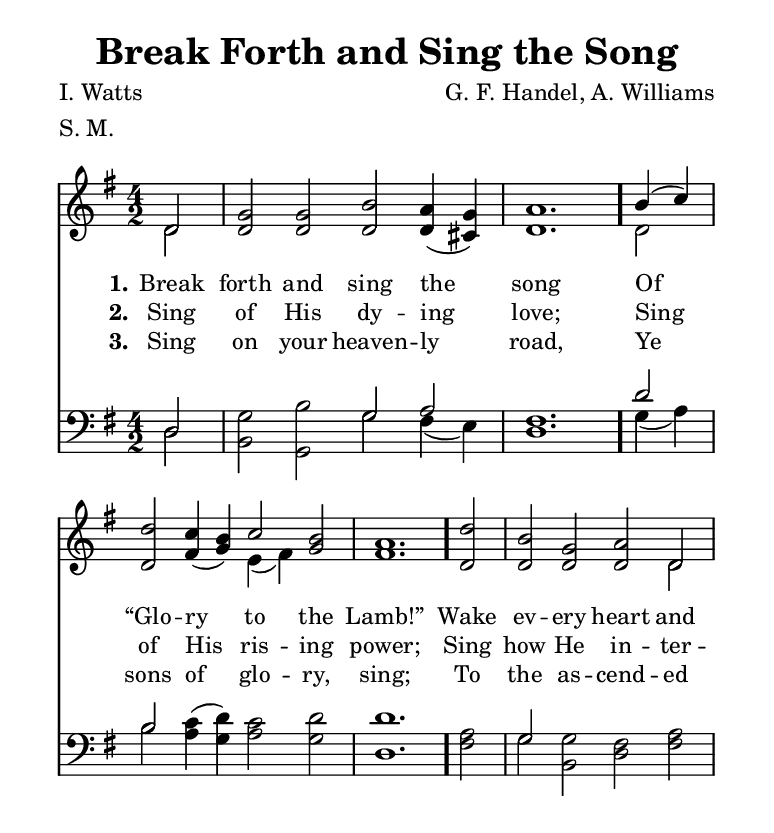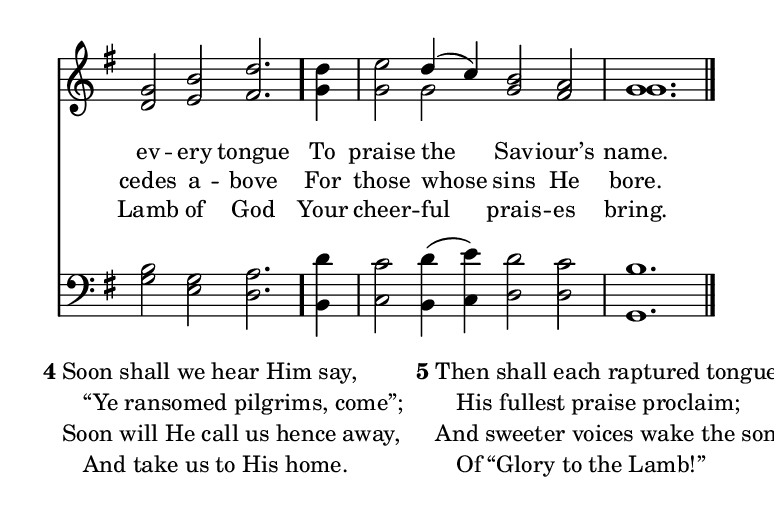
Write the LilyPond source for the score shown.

\include "common/global.ily"
\paper {
  \include "common/paper.ily"
  ragged-bottom = ##t
  system-system-spacing.padding = 3
  system-system-spacing.basic-distance = 3
}

\header{
  hymnnumber = "150"
  title = "Break Forth and Sing the Song"
  tunename = "St. Thomas"
  meter = "S. M."
  poet = "I. Watts"
  composer = "G. F. Handel, A. Williams" % http://hymnary.org/tune/st_thomas_williams
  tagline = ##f
}

global = {
  \include "common/overrides.ily"
  \override Staff.TimeSignature.style = #'numbered
  \time 4/2
  \override Score.MetronomeMark.transparent = ##t % hide all fermata changes too
  \tempo 2=80
  \key g \major
  \partial 2
  \autoBeamOff
}

notesSoprano = {
\global
\relative c' {

  d2 | g g b a4( g) | a1.
  b4( c) | d2 c4( b) c2 b | a1.
  d2 | b g a d, | g b d2.
  d4 | e2 d4( c) b2 a | g1.

  \bar "|."

}
}

notesAlto = {
\global
\relative e' {

  d2 | d d d d4( cis) | d1.
  d2 | d fis4( g) e( fis) g2 | fis1.
  d2 | d d d d | d e fis2.
  g4 | g2 g g fis | g1.

}
}

notesTenor = {
\global
\relative a, {

  d2 | g b g a | fis1.
  d'2 | b c4( d) c2 d | d1.
  a2 | g g fis a | b g a2.
  d4 | c2 d4( e) d2 c | b1.

}
}

notesBass = {
\global
\relative f {

  d2 | b g g' fis4( e) | d1.
  g4( a) | b2 a4( g) a2 g | d1.
  fis2 | g b, d fis | g e d2.
  b4 | c2 b4( c) d2 d | g,1.

}
}

wordsA = \lyricmode {
\set stanza = "1."

Break forth and sing the song \bar "."
Of “Glo -- ry to the Lamb!” \bar "."
Wake ev -- ery heart and ev -- ery tongue \bar "."
To praise the Sav -- iour’s name. \bar "."

}

wordsB = \lyricmode {
\set stanza = "2."

Sing of His dy -- ing love;
Sing of His ris -- ing power;
Sing how He in -- ter -- cedes a -- bove
For those whose sins He bore.

}

wordsC = \lyricmode {
\set stanza = "3."

Sing on your heaven -- ly road,
Ye sons of glo -- ry, sing;
To the as -- cend -- ed Lamb of God
Your cheer -- ful prais -- es bring.

}

wordsD = \markuplist {

\line { Soon shall we hear Him say, }
\line { { \hspace #2 } “Ye ransomed pilgrims, come”; }
\line { Soon will He call us hence away, }
\line { { \hspace #2 } And take us to His home. }

}

wordsE = \markuplist {

\line { Then shall each raptured tongue }
\line { { \hspace #2 } His fullest praise proclaim; }
\line { And sweeter voices wake the song }
\line { { \hspace #2 } Of “Glory to the Lamb!” }

}

\score {
  \context ChoirStaff <<
    \context Staff = upper <<
      \set Staff.autoBeaming = ##f
      \set ChoirStaff.systemStartDelimiter = #'SystemStartBar
      \set ChoirStaff.printPartCombineTexts = ##f
      \partcombine #'(2 . 11) \notesSoprano \notesAlto
      \context NullVoice = sopranos { \voiceOne << \notesSoprano >> }
      \context Lyrics = one   \lyricsto sopranos \wordsA
      \context Lyrics = two   \lyricsto sopranos \wordsB
      \context Lyrics = three \lyricsto sopranos \wordsC
    >>
    \context Staff = men <<
      \set Staff.autoBeaming = ##f
      \clef bass
      \set ChoirStaff.printPartCombineTexts = ##f
      \partcombine #'(2 . 11) \notesTenor \notesBass
    >>
  >>
  \layout {
    \include "common/layout.ily"
  }
  #(cond ((ly:get-option 'eog-midi-permitted) #{ \midi{
    \include "common/midi.ily"
  } #}))
}

\markup { \vcenter \column {
  \vspace #0.5 % not enough space for \vspace #1
  \fill-line {
    \null
    \line{ \bold 4 \column { \wordsD } }
    \null
    \line{ \bold 5 \column { \wordsE } }
    \null
  }
  \vspace #0.5 % not enough space for \vspace #1
} }

\version "2.19.49"  % necessary for upgrading to future LilyPond versions.

% vi:set et ts=2 sw=2 ai nocindent syntax=lilypond:
